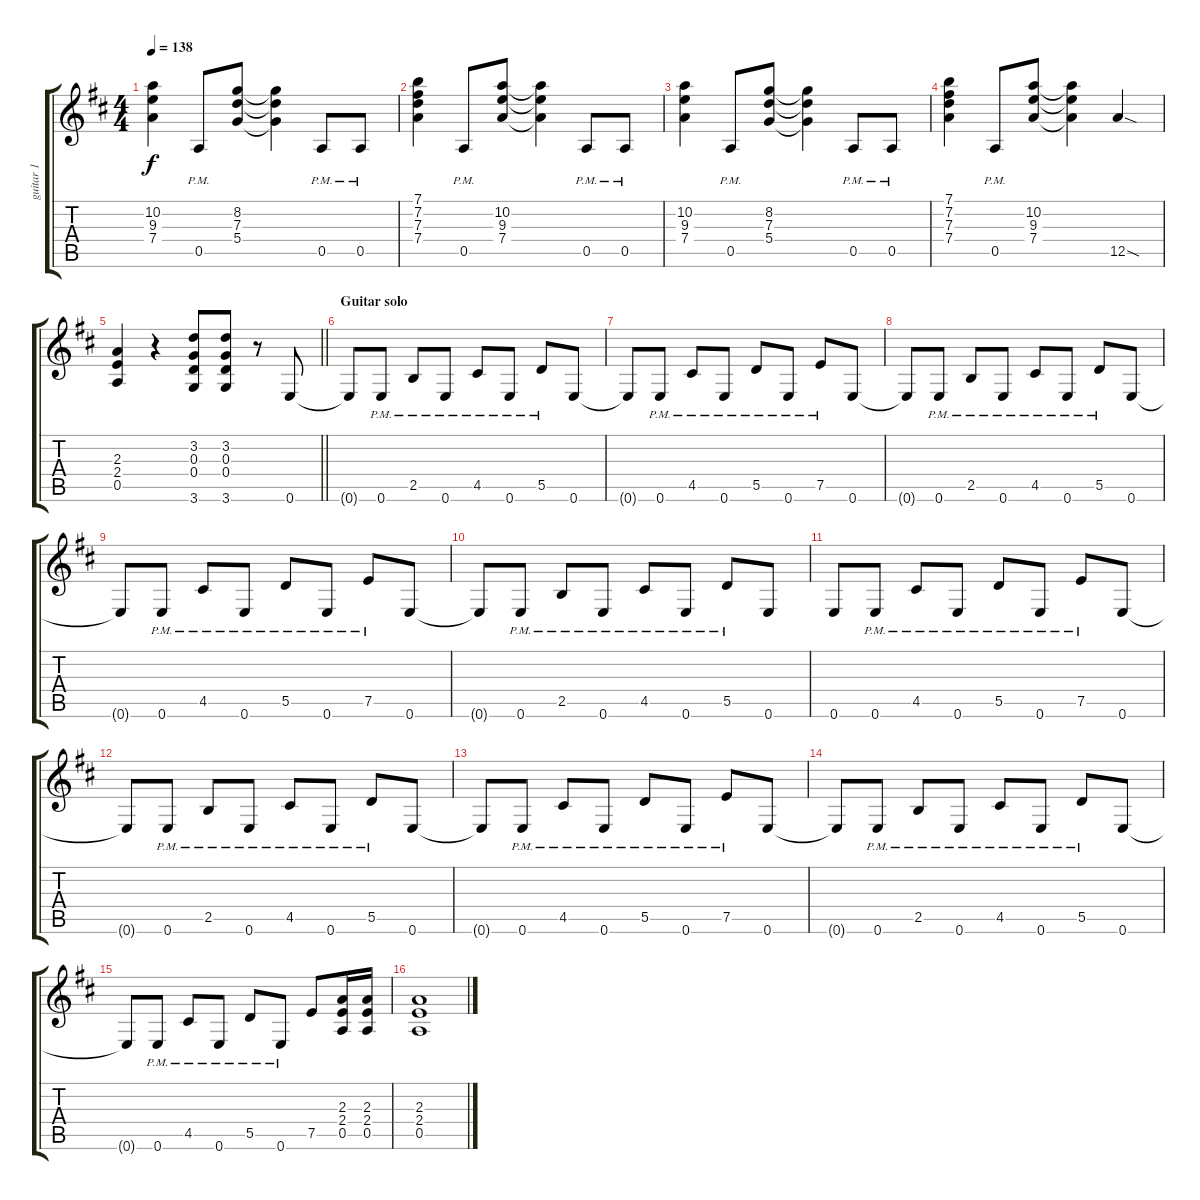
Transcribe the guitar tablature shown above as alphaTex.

\track ("guitar 1" "guitar 1") {instrument overdrivenguitar}
\staff {score tabs}
\tuning (E4 B3 G3 D3 A2 E2) {hide}
\ts (4 4)
\tempo 138
\clef g2
\ks d
(10.2 9.3 7.4).4{dy f} 0.5{pm}.8 (8.2 7.3 5.4).8 (8.2{t} 7.3{t} 5.4{t}).4 0.5{pm}.8 0.5{pm}.8 |
(7.1 7.2 7.3 7.4).4 0.5{pm}.8 (10.2 9.3 7.4).8 (10.2{t} 9.3{t} 7.4{t}).4 0.5{pm}.8 0.5{pm}.8 |
(10.2 9.3 7.4).4 0.5{pm}.8 (8.2 7.3 5.4).8 (8.2{t} 7.3{t} 5.4{t}).4 0.5{pm}.8 0.5{pm}.8 |
(7.1 7.2 7.3 7.4).4 0.5{pm}.8 (10.2 9.3 7.4).8 (10.2{t} 9.3{t} 7.4{t}).4 12.5{sod}.4 |
\barLineRight lightlight
(2.3 2.4 0.5).4 r.4 (3.2 0.3 0.4 3.6).8 (3.2 0.3 0.4 3.6).8 r.8 0.6.8 |
\section ("" "Guitar solo")
0.6{t}.8 0.6{pm}.8 2.5{pm}.8 0.6{pm}.8 4.5{pm}.8 0.6{pm}.8 5.5{pm}.8 0.6.8 |
0.6{t}.8 0.6{pm}.8 4.5{pm}.8 0.6{pm}.8 5.5{pm}.8 0.6{pm}.8 7.5{pm}.8 0.6.8 |
0.6{t}.8 0.6{pm}.8 2.5{pm}.8 0.6{pm}.8 4.5{pm}.8 0.6{pm}.8 5.5{pm}.8 0.6.8 |
0.6{t}.8 0.6{pm}.8 4.5{pm}.8 0.6{pm}.8 5.5{pm}.8 0.6{pm}.8 7.5{pm}.8 0.6.8 |
0.6{t}.8 0.6{pm}.8 2.5{pm}.8 0.6{pm}.8 4.5{pm}.8 0.6{pm}.8 5.5{pm}.8 0.6.8 |
0.6.8 0.6{pm}.8 4.5{pm}.8 0.6{pm}.8 5.5{pm}.8 0.6{pm}.8 7.5{pm}.8 0.6.8 |
0.6{t}.8 0.6{pm}.8 2.5{pm}.8 0.6{pm}.8 4.5{pm}.8 0.6{pm}.8 5.5{pm}.8 0.6.8 |
0.6{t}.8 0.6{pm}.8 4.5{pm}.8 0.6{pm}.8 5.5{pm}.8 0.6{pm}.8 7.5{pm}.8 0.6.8 |
0.6{t}.8 0.6{pm}.8 2.5{pm}.8 0.6{pm}.8 4.5{pm}.8 0.6{pm}.8 5.5{pm}.8 0.6.8 |
0.6{t}.8 0.6{pm}.8 4.5{pm}.8 0.6{pm}.8 5.5{pm}.8 0.6{pm}.8 7.5.8 (2.3 2.4 0.5).16 (2.3 2.4 0.5).16 |
(2.3 2.4 0.5).1
